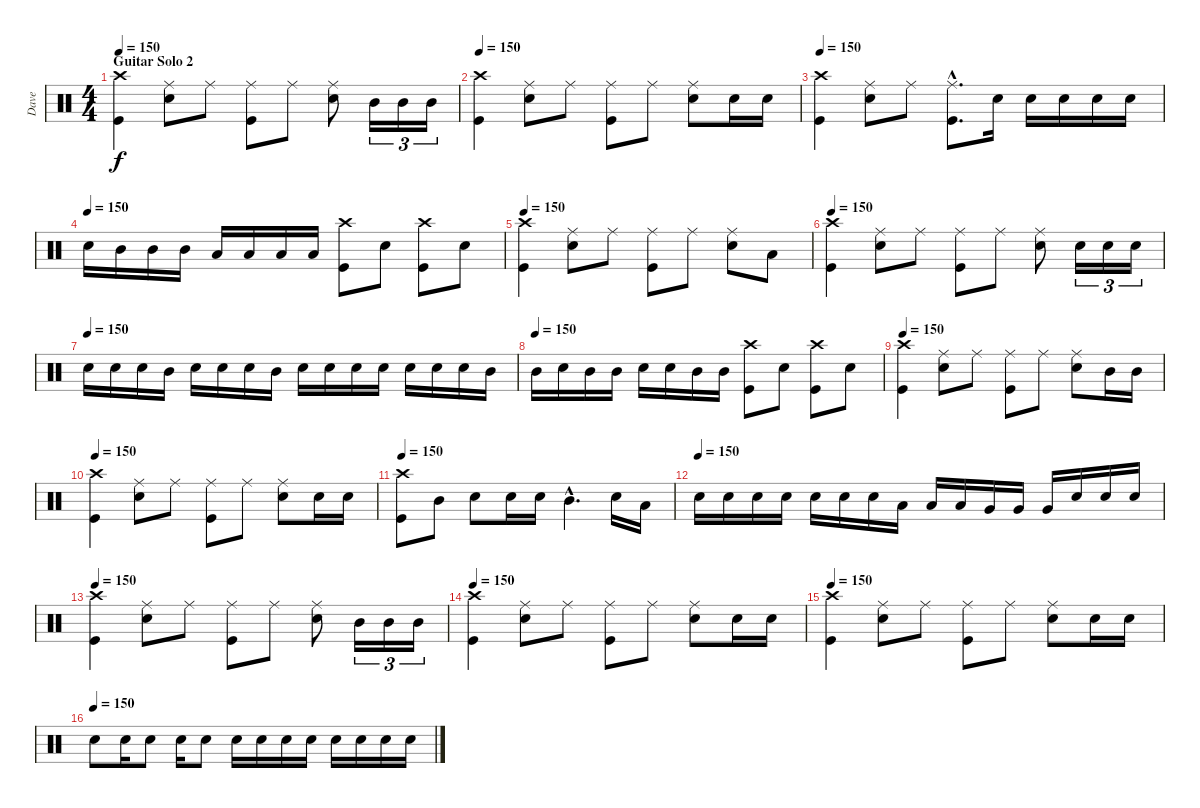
\track ("Dave" "Dave") {instrument percussion}
\staff {score}
\articulation defaults
\ts (4 4)
\section ("" "Guitar Solo 2")
\tempo 150
\clef neutral
\ks c
("Crash high (hit)" "Kick (hit)").4{dy f} ("Ride (middle)" "Snare (hit) 2").8 "Ride (middle)".8 ("Ride (middle)" "Kick (hit)").8 "Ride (middle)".8 ("Ride (middle)" "Snare (hit) 2").8 "Mid Tom (hit)".16{tu (3 2)} "Mid Tom (hit)".16{tu (3 2)} "Mid Tom (hit)".16{tu (3 2)} |
\tempo 150
("Crash high (hit)" "Kick (hit)").4 ("Ride (middle)" "Snare (hit) 2").8 "Ride (middle)".8 ("Ride (middle)" "Kick (hit)").8 "Ride (middle)".8 ("Ride (middle)" "Snare (hit) 2").8 "Snare (hit) 2".16 "Snare (hit) 2".16 |
\tempo 150
("Crash high (hit)" "Kick (hit)").4 ("Ride (middle)" "Snare (hit) 2").8 "Ride (middle)".8 ("Ride (middle)"{hac} "Kick (hit)"{hac}).8{d} "Snare (hit) 2".16 "Snare (hit) 2".16 "Snare (hit) 2".16 "Snare (hit) 2".16 "Snare (hit) 2".16 |
\tempo (150)
"Snare (hit) 2".16 "Mid Tom (hit)".16 "Mid Tom (hit)".16 "Mid Tom (hit)".16 "Low Tom (hit)".16 "Low Tom (hit)".16 "Low Tom (hit)".16 "Low Tom (hit)".16 ("Crash high (hit)" "Kick (hit)").8 "Snare (hit) 2".8 ("Crash high (hit)" "Kick (hit)").8 "Snare (hit) 2".8 |
\tempo 150
("Crash high (hit)" "Kick (hit)").4 ("Ride (middle)" "Snare (hit) 2").8 "Ride (middle)".8 ("Ride (middle)" "Kick (hit)").8 "Ride (middle)".8 ("Ride (middle)" "Snare (hit) 2").8 "Low Tom (hit)".8 |
\tempo 150
("Crash high (hit)" "Kick (hit)").4 ("Ride (middle)" "Snare (hit) 2").8 "Ride (middle)".8 ("Ride (middle)" "Kick (hit)").8 "Ride (middle)".8 ("Ride (middle)" "Snare (hit) 2").8 "Snare (hit) 2".16{tu (3 2)} "Snare (hit) 2".16{tu (3 2)} "Snare (hit) 2".16{tu (3 2)} |
\tempo (150)
"Snare (hit) 2".16 "Snare (hit) 2".16 "Snare (hit) 2".16 "Mid Tom (hit)".16 "Snare (hit) 2".16 "Snare (hit) 2".16 "Snare (hit) 2".16 "Mid Tom (hit)".16 "Snare (hit) 2".16 "Snare (hit) 2".16 "Snare (hit) 2".16 "Snare (hit) 2".16 "Snare (hit) 2".16 "Snare (hit) 2".16 "Snare (hit) 2".16 "Mid Tom (hit)".16 |
\tempo (150)
"Mid Tom (hit)".16 "Snare (hit) 2".16 "Mid Tom (hit)".16 "Mid Tom (hit)".16 "Snare (hit) 2".16 "Snare (hit) 2".16 "Mid Tom (hit)".16 "Mid Tom (hit)".16 ("Crash high (hit)" "Kick (hit)").8 "Snare (hit) 2".8 ("Crash high (hit)" "Kick (hit)").8 "Snare (hit) 2".8 |
\tempo 150
("Crash high (hit)" "Kick (hit)").4 ("Ride (middle)" "Snare (hit) 2").8 "Ride (middle)".8 ("Ride (middle)" "Kick (hit)").8 "Ride (middle)".8 ("Ride (middle)" "Snare (hit) 2").8 "Mid Tom (hit)".16 "Mid Tom (hit)".16 |
\tempo 150
("Crash high (hit)" "Kick (hit)").4 ("Ride (middle)" "Snare (hit) 2").8 "Ride (middle)".8 ("Ride (middle)" "Kick (hit)").8 "Ride (middle)".8 ("Ride (middle)" "Snare (hit) 2").8 "Snare (hit) 2".16 "Snare (hit) 2".16 |
\tempo 150
("Crash high (hit)" "Kick (hit)").8 "Mid Tom (hit)".8 "Snare (hit) 2".8 "Snare (hit) 2".16 "Snare (hit) 2".16 "Mid Tom (hit)"{hac}.4{d} "Snare (hit) 2".16 "Low Tom (hit)".16 |
\tempo (150)
"Snare (hit) 2".16 "Snare (hit) 2".16 "Snare (hit) 2".16 "Snare (hit) 2".16 "Snare (hit) 2".16 "Snare (hit) 2".16 "Snare (hit) 2".16 "Low Tom (hit)".16 "Low Tom (hit)".16 "Low Tom (hit)".16 "Very Low Tom (hit)".16 "Very Low Tom (hit)".16 "Very Low Tom (hit)".16 "Snare (hit) 2".16 "Snare (hit) 2".16 "Snare (hit) 2".16 |
\tempo 150
("Crash high (hit)" "Kick (hit)").4 ("Ride (middle)" "Snare (hit) 2").8 "Ride (middle)".8 ("Ride (middle)" "Kick (hit)").8 "Ride (middle)".8 ("Ride (middle)" "Snare (hit) 2").8 "Mid Tom (hit)".16{tu (3 2)} "Mid Tom (hit)".16{tu (3 2)} "Mid Tom (hit)".16{tu (3 2)} |
\tempo 150
("Crash high (hit)" "Kick (hit)").4 ("Ride (middle)" "Snare (hit) 2").8 "Ride (middle)".8 ("Ride (middle)" "Kick (hit)").8 "Ride (middle)".8 ("Ride (middle)" "Snare (hit) 2").8 "Snare (hit) 2".16 "Snare (hit) 2".16 |
\tempo 150
("Crash high (hit)" "Kick (hit)").4 ("Ride (middle)" "Snare (hit) 2").8 "Ride (middle)".8 ("Ride (middle)" "Kick (hit)").8 "Ride (middle)".8 ("Ride (middle)" "Snare (hit) 2").8 "Snare (hit) 2".16 "Snare (hit) 2".16 |
\tempo (150)
"Snare (hit) 2".8 "Snare (hit) 2".16 "Snare (hit) 2".8 "Snare (hit) 2".16 "Snare (hit) 2".8 "Snare (hit) 2".16 "Snare (hit) 2".16 "Snare (hit) 2".16 "Snare (hit) 2".16 "Snare (hit) 2".16 "Snare (hit) 2".16 "Snare (hit) 2".16 "Snare (hit) 2".16
